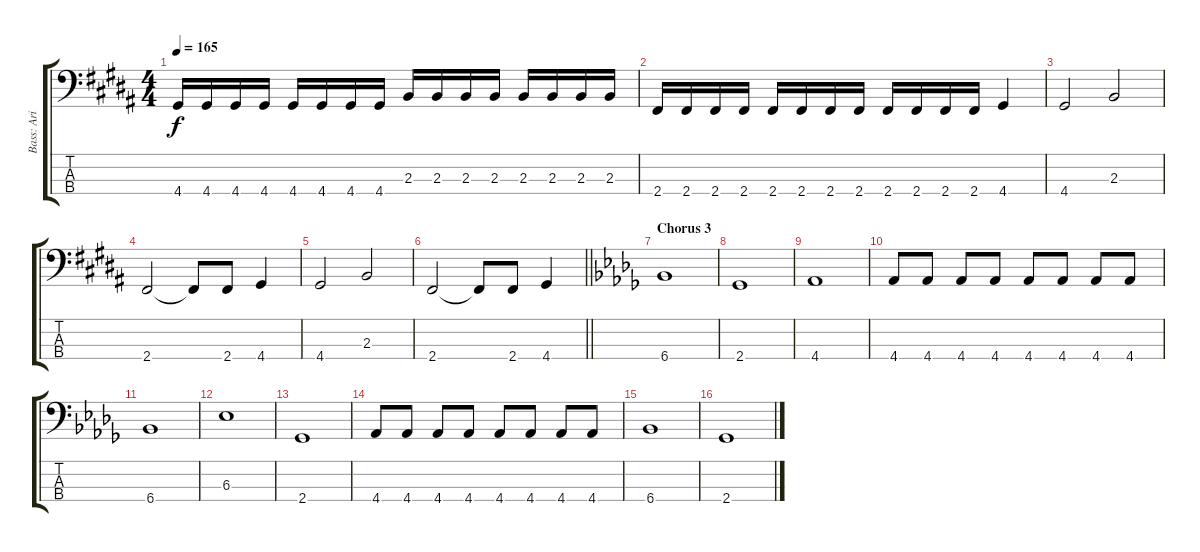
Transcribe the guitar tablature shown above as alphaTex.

\track ("Bass: Ari Katajamäki" "Bass: Ari ") {instrument electricbassfinger}
\staff {score tabs}
\tuning (G2 D2 A1 E1) {hide}
\ts (4 4)
\tempo 165
\clef f4
\ks g#minor
4.4.16{dy f} 4.4.16 4.4.16 4.4.16 4.4.16 4.4.16 4.4.16 4.4.16 2.3.16 2.3.16 2.3.16 2.3.16 2.3.16 2.3.16 2.3.16 2.3.16 |
2.4.16 2.4.16 2.4.16 2.4.16 2.4.16 2.4.16 2.4.16 2.4.16 2.4.16 2.4.16 2.4.16 2.4.16 4.4.4 |
4.4.2 2.3.2 |
2.4.2 2.4{t}.8 2.4.8 4.4.4 |
4.4.2 2.3.2 |
\barLineRight lightlight
2.4.2 2.4{t}.8 2.4.8 4.4.4 |
\section ("" "Chorus 3")
\ks bbminor
6.4.1 |
2.4.1 |
4.4.1 |
4.4.8 4.4.8 4.4.8 4.4.8 4.4.8 4.4.8 4.4.8 4.4.8 |
6.4.1 |
6.3.1 |
2.4.1 |
4.4.8 4.4.8 4.4.8 4.4.8 4.4.8 4.4.8 4.4.8 4.4.8 |
6.4.1 |
2.4.1
